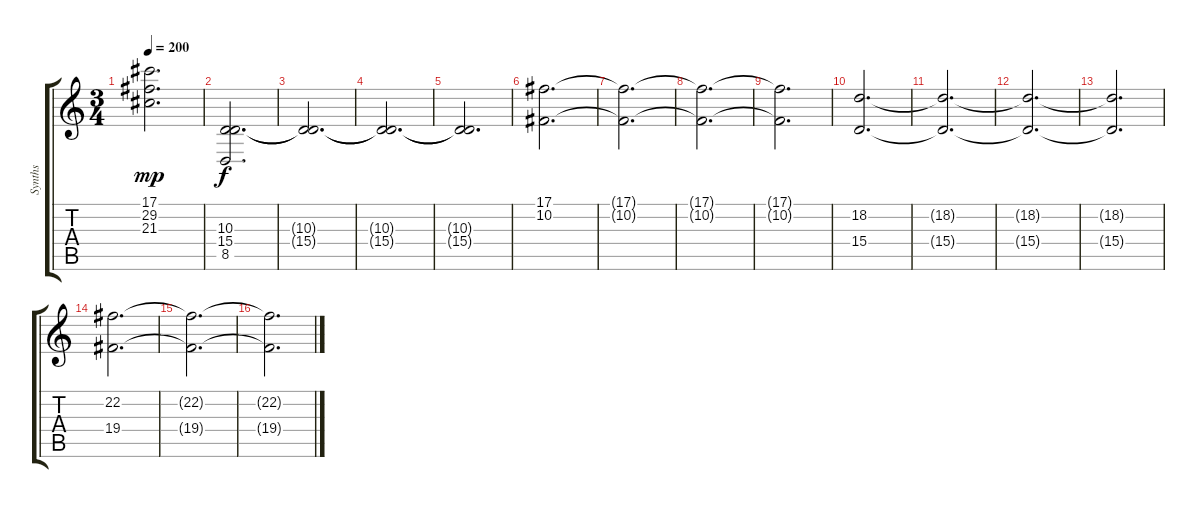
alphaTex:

\track ("Synths" "Synths") {instrument stringensemble2}
\staff {score tabs}
\tuning (Db4 Ab3 E3 B2 Gb2 B1) {hide}
\ts (3 4)
\tempo 200
\clef g2
\ks c
(17.1{t} 29.2{t} 21.3{t}).2{d dy mp} |
(10.3 15.4 8.5).2{d dy f} |
(10.3{t} 15.4{t}).2{d} |
(10.3{t} 15.4{t}).2{d} |
(10.3{t} 15.4{t}).2{d} |
(17.1 10.2).2{d} |
(17.1{t} 10.2{t}).2{d} |
(17.1{t} 10.2{t}).2{d} |
(17.1{t} 10.2{t}).2{d} |
(18.2 15.4).2{d} |
(18.2{t} 15.4{t}).2{d} |
(18.2{t} 15.4{t}).2{d} |
(18.2{t} 15.4{t}).2{d} |
(22.2 19.4).2{d} |
(22.2{t} 19.4{t}).2{d} |
(22.2{t} 19.4{t}).2{d}
